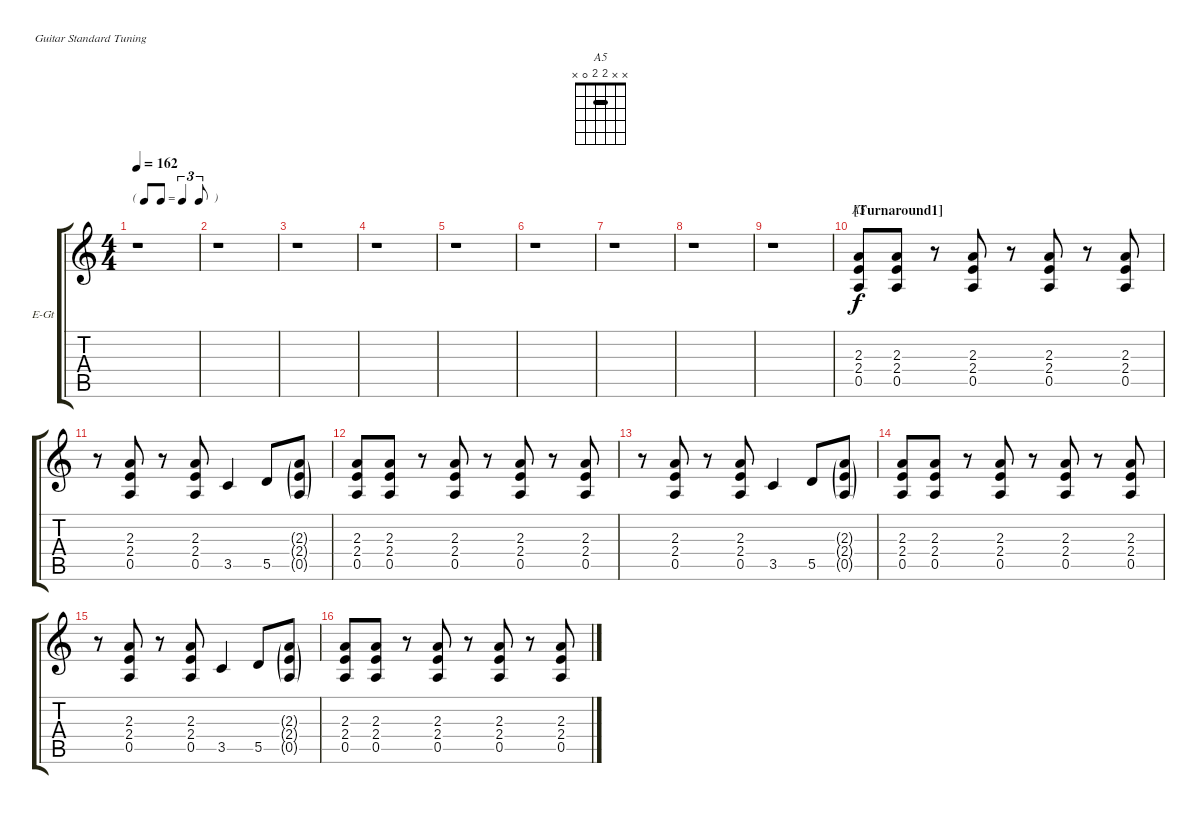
\bracketExtendMode groupsimilarinstruments
\firstSystemTrackNameOrientation horizontal
\otherSystemsTrackNameOrientation horizontal
\track ("Rhythm Guitar (Overdrive)" "E-Gt") {instrument distortionguitar}
\staff {score tabs}
\tuning (E4 B3 G3 D3 A2 E2)
\chord ("A5" x x 2 2 0 x) {showfingering false barre 2}
\ts (4 4)
\tf triplet8th
\tempo 162
\clef g2
\ks c
r.1{dy f} |
r.1 |
r.1 |
r.1 |
r.1 |
r.1 |
r.1 |
r.1 |
r.1 |
\section ("" "[Turnaround1]")
(2.3 2.4 0.5).8{ch "A5"} (2.3 2.4 0.5).8 r.8 (2.3 2.4 0.5).8 r.8 (2.3 2.4 0.5).8 r.8 (2.3 2.4 0.5).8 |
r.8 (2.3 2.4 0.5).8 r.8 (2.3 2.4 0.5).8 3.5.4 5.5.8 (2.3{g} 2.4{g} 0.5{g}).8 |
(2.3 2.4 0.5).8 (2.3 2.4 0.5).8 r.8 (2.3 2.4 0.5).8 r.8 (2.3 2.4 0.5).8 r.8 (2.3 2.4 0.5).8 |
r.8 (2.3 2.4 0.5).8 r.8 (2.3 2.4 0.5).8 3.5.4 5.5.8 (2.3{g} 2.4{g} 0.5{g}).8 |
(2.3 2.4 0.5).8 (2.3 2.4 0.5).8 r.8 (2.3 2.4 0.5).8 r.8 (2.3 2.4 0.5).8 r.8 (2.3 2.4 0.5).8 |
r.8 (2.3 2.4 0.5).8 r.8 (2.3 2.4 0.5).8 3.5.4 5.5.8 (2.3{g} 2.4{g} 0.5{g}).8 |
(2.3 2.4 0.5).8 (2.3 2.4 0.5).8 r.8 (2.3 2.4 0.5).8 r.8 (2.3 2.4 0.5).8 r.8 (2.3 2.4 0.5).8
